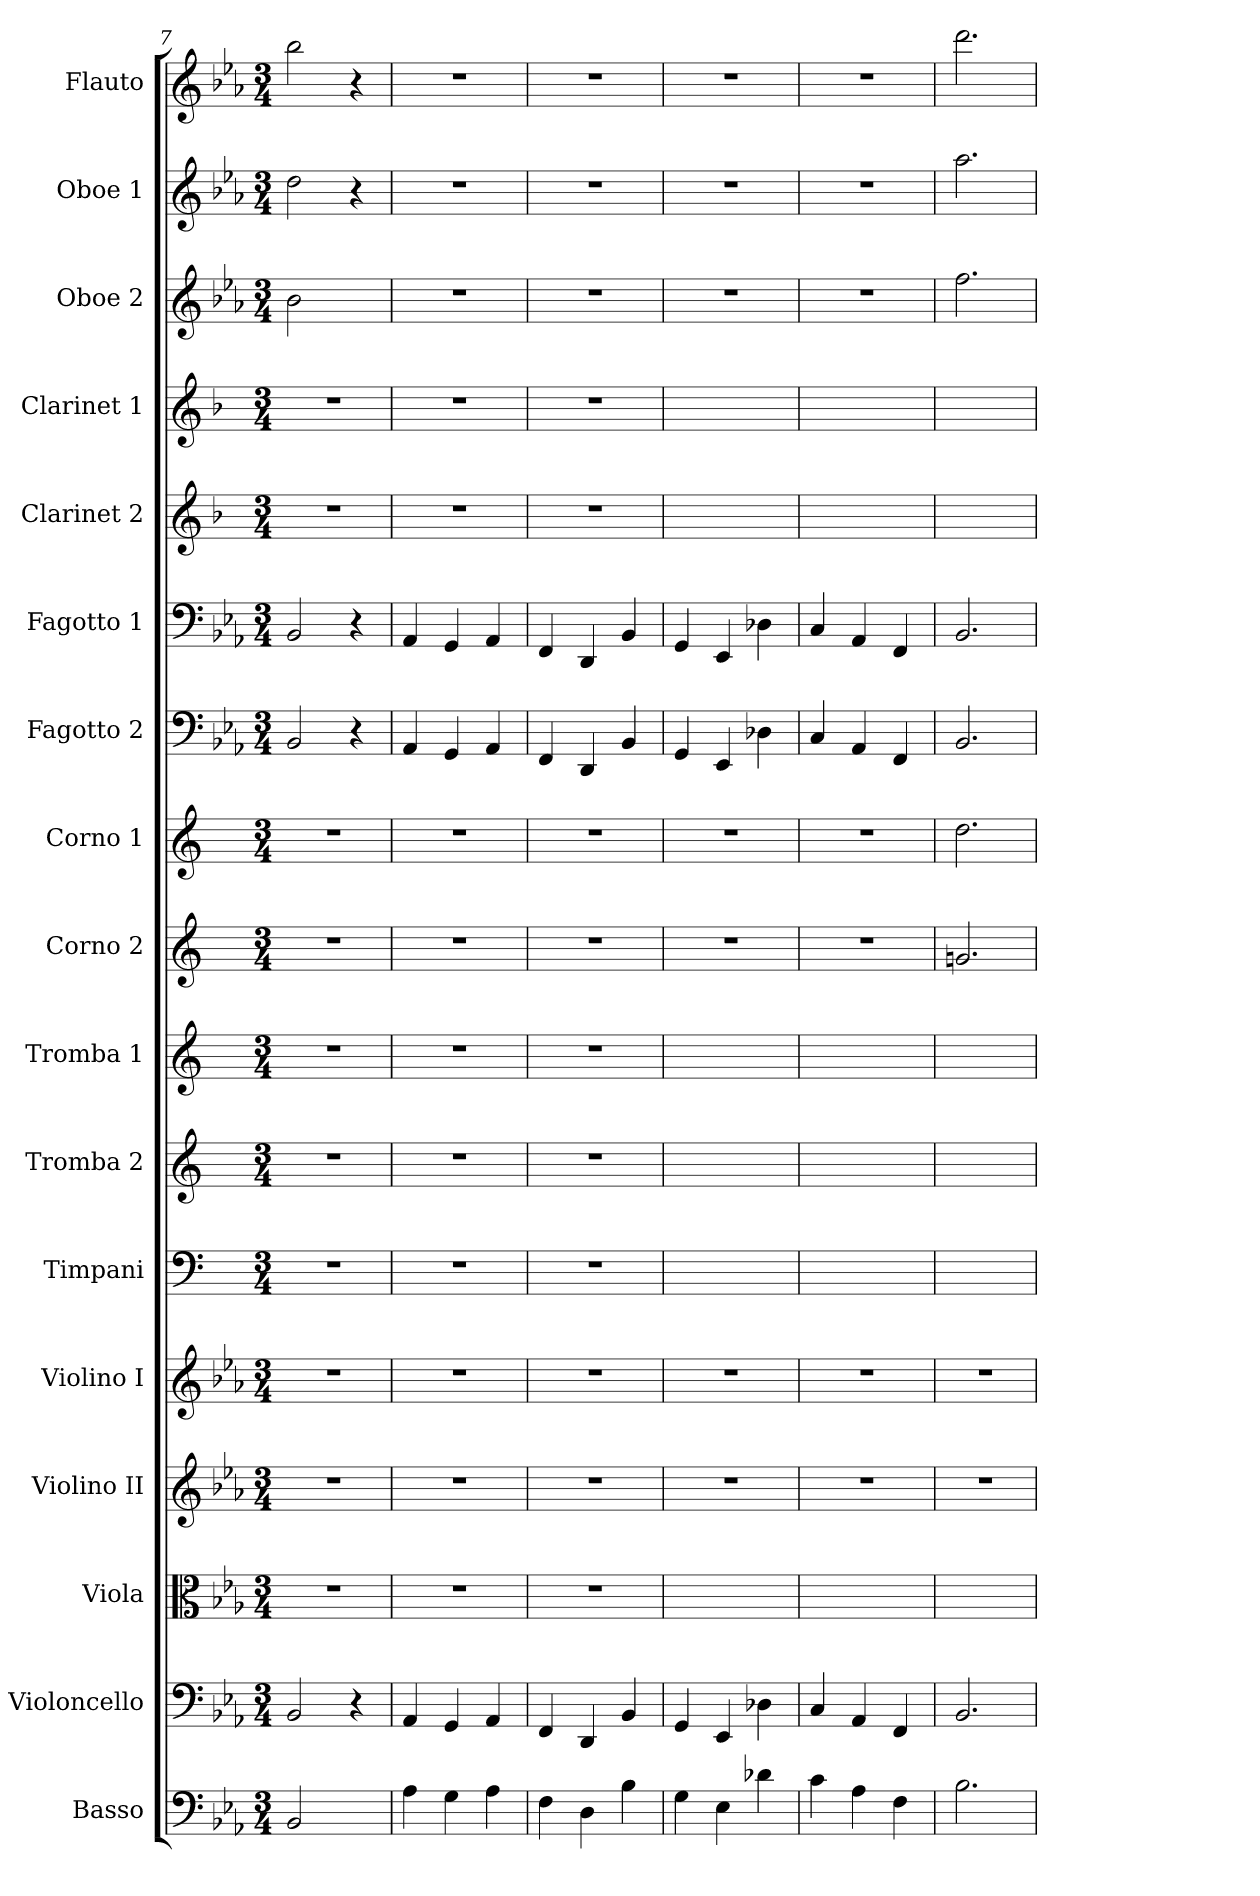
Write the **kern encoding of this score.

**kern	**kern	**kern	**kern	**kern	**kern	**kern	**kern	**kern	**kern	**kern	**kern	**kern	**kern	**kern	**kern	**kern
*part17	*part16	*part15	*part14	*part13	*part12	*part11	*part10	*part9	*part8	*part7	*part6	*part5	*part4	*part3	*part2	*part1
*staff17	*staff16	*staff15	*staff14	*staff13	*staff12	*staff11	*staff10	*staff9	*staff8	*staff7	*staff6	*staff5	*staff4	*staff3	*staff2	*staff1
*I"Basso	*I"Violoncello	*I"Viola	*I"Violino II	*I"Violino I	*I"Timpani	*I"Tromba 2	*I"Tromba 1	*I"Corno 2	*I"Corno 1	*I"Fagotto 2	*I"Fagotto 1	*I"Clarinet 2	*I"Clarinet 1	*I"Oboe 2	*I"Oboe 1	*I"Flauto
*	*I'Vc	*I'Vla	*I'Vln	*I'Vln	*	*	*	*	*	*	*	*I'Cl	*I'Cl	*I'Ob	*I'Ob	*I'Fl
*clefF4	*clefF4	*clefC3	*clefG2	*clefG2	*clefF4	*clefG2	*clefG2	*clefG2	*clefG2	*clefF4	*clefF4	*clefG2	*clefG2	*clefG2	*clefG2	*clefG2
*ITrd7c12	*	*	*	*	*	*ITrd-2c-3	*ITrd-2c-3	*ITrd5c9	*ITrd5c9	*	*	*ITrd1c2	*ITrd1c2	*	*	*
*k[b-e-a-]	*k[b-e-a-]	*k[b-e-a-]	*k[b-e-a-]	*k[b-e-a-]	*	*	*	*	*	*k[b-e-a-]	*k[b-e-a-]	*k[b-e-a-]	*k[b-e-a-]	*k[b-e-a-]	*k[b-e-a-]	*k[b-e-a-]
*M3/4	*M3/4	*M3/4	*M3/4	*M3/4	*M3/4	*M3/4	*M3/4	*M3/4	*M3/4	*M3/4	*M3/4	*M3/4	*M3/4	*M3/4	*M3/4	*M3/4
=7	=7	=7	=7	=7	=7	=7	=7	=7	=7	=7	=7	=7	=7	=7	=7	=7
2BBB-	2BB-	2.r	2.r	2.r	2.r	2.r	2.r	2.r	2.r	2BB-	2BB-	2.r	2.r	2b-	2dd	2bb-
4ryy	4r	.	.	.	.	.	.	.	.	4r	4r	.	.	4ryy	4r	4r
=8	=8	=8	=8	=8	=8	=8	=8	=8	=8	=8	=8	=8	=8	=8	=8	=8
4AA-	4AA-	2.r	2.r	2.r	2.r	2.r	2.r	2.r	2.r	4AA-	4AA-	2.r	2.r	2.r	2.r	2.r
4GG	4GG	.	.	.	.	.	.	.	.	4GG	4GG	.	.	.	.	.
4AA-	4AA-	.	.	.	.	.	.	.	.	4AA-	4AA-	.	.	.	.	.
=9	=9	=9	=9	=9	=9	=9	=9	=9	=9	=9	=9	=9	=9	=9	=9	=9
4FF	4FF	2.r	2.r	2.r	2.r	2.r	2.r	2.r	2.r	4FF	4FF	2.r	2.r	2.r	2.r	2.r
4DD	4DD	.	.	.	.	.	.	.	.	4DD	4DD	.	.	.	.	.
4BB-	4BB-	.	.	.	.	.	.	.	.	4BB-	4BB-	.	.	.	.	.
=10	=10	=10	=10	=10	=10	=10	=10	=10	=10	=10	=10	=10	=10	=10	=10	=10
4GG	4GG	2.ryy	2.r	2.r	2.ryy	2.ryy	2.ryy	2.r	2.r	4GG	4GG	2.ryy	2.ryy	2.r	2.r	2.r
4EE-	4EE-	.	.	.	.	.	.	.	.	4EE-	4EE-	.	.	.	.	.
4D-X	4D-X	.	.	.	.	.	.	.	.	4D-X	4D-X	.	.	.	.	.
=11	=11	=11	=11	=11	=11	=11	=11	=11	=11	=11	=11	=11	=11	=11	=11	=11
4C	4C	2.ryy	2.r	2.r	2.ryy	2.ryy	2.ryy	2.r	2.r	4C	4C	2.ryy	2.ryy	2.r	2.r	2.r
4AA-	4AA-	.	.	.	.	.	.	.	.	4AA-	4AA-	.	.	.	.	.
4FF	4FF	.	.	.	.	.	.	.	.	4FF	4FF	.	.	.	.	.
=12	=12	=12	=12	=12	=12	=12	=12	=12	=12	=12	=12	=12	=12	=12	=12	=12
2.BB-	2.BB-	2.ryy	2.r	2.r	2.ryy	2.ryy	2.ryy	2.B-X	2.f	2.BB-	2.BB-	2.ryy	2.ryy	2.ff	2.aa-	2.ddd
=	=	=	=	=	=	=	=	=	=	=	=	=	=	=	=	=
*-	*-	*-	*-	*-	*-	*-	*-	*-	*-	*-	*-	*-	*-	*-	*-	*-
